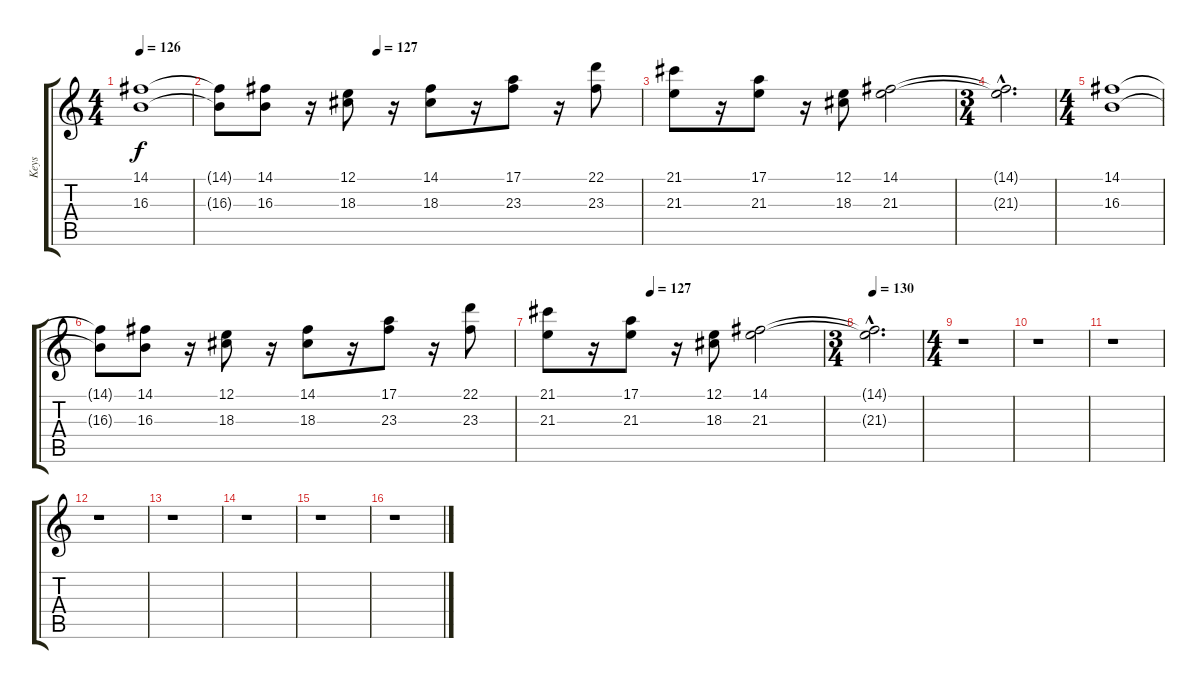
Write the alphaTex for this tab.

\track ("Keys" "Keys") {instrument rockorgan}
\staff {score tabs}
\tuning (E4 B3 G3 D3 A2 E2) {hide}
\ts (4 4)
\tempo 126
\clef g2
\ks c
(14.1 16.3).1{dy f} |
\tempo (127 0.375)
(14.1{t} 16.3{t}).8 (14.1 16.3).8 r.16 (12.1 18.3).8 r.16 (14.1 18.3).8 r.16 (17.1 23.3).8 r.16 (22.1 23.3).8 |
(21.1 21.3).8 r.16 (17.1 21.3).8 r.16 (12.1 18.3).8 (14.1 21.3).2 |
\ts (3 4)
(14.1{hac t} 21.3{hac t}).2{d} |
\ts (4 4)
(14.1 16.3).1 |
(14.1{t} 16.3{t}).8 (14.1 16.3).8 r.16 (12.1 18.3).8 r.16 (14.1 18.3).8 r.16 (17.1 23.3).8 r.16 (22.1 23.3).8 |
\tempo (127 0.375)
(21.1 21.3).8 r.16 (17.1 21.3).8 r.16 (12.1 18.3).8 (14.1 21.3).2 |
\ts (3 4)
\tempo (130 0.08333333333333333)
(14.1{hac t} 21.3{hac t}).2{d} |
\ts (4 4)
r.1 |
r.1 |
r.1 |
r.1 |
r.1 |
r.1 |
r.1 |
r.1
